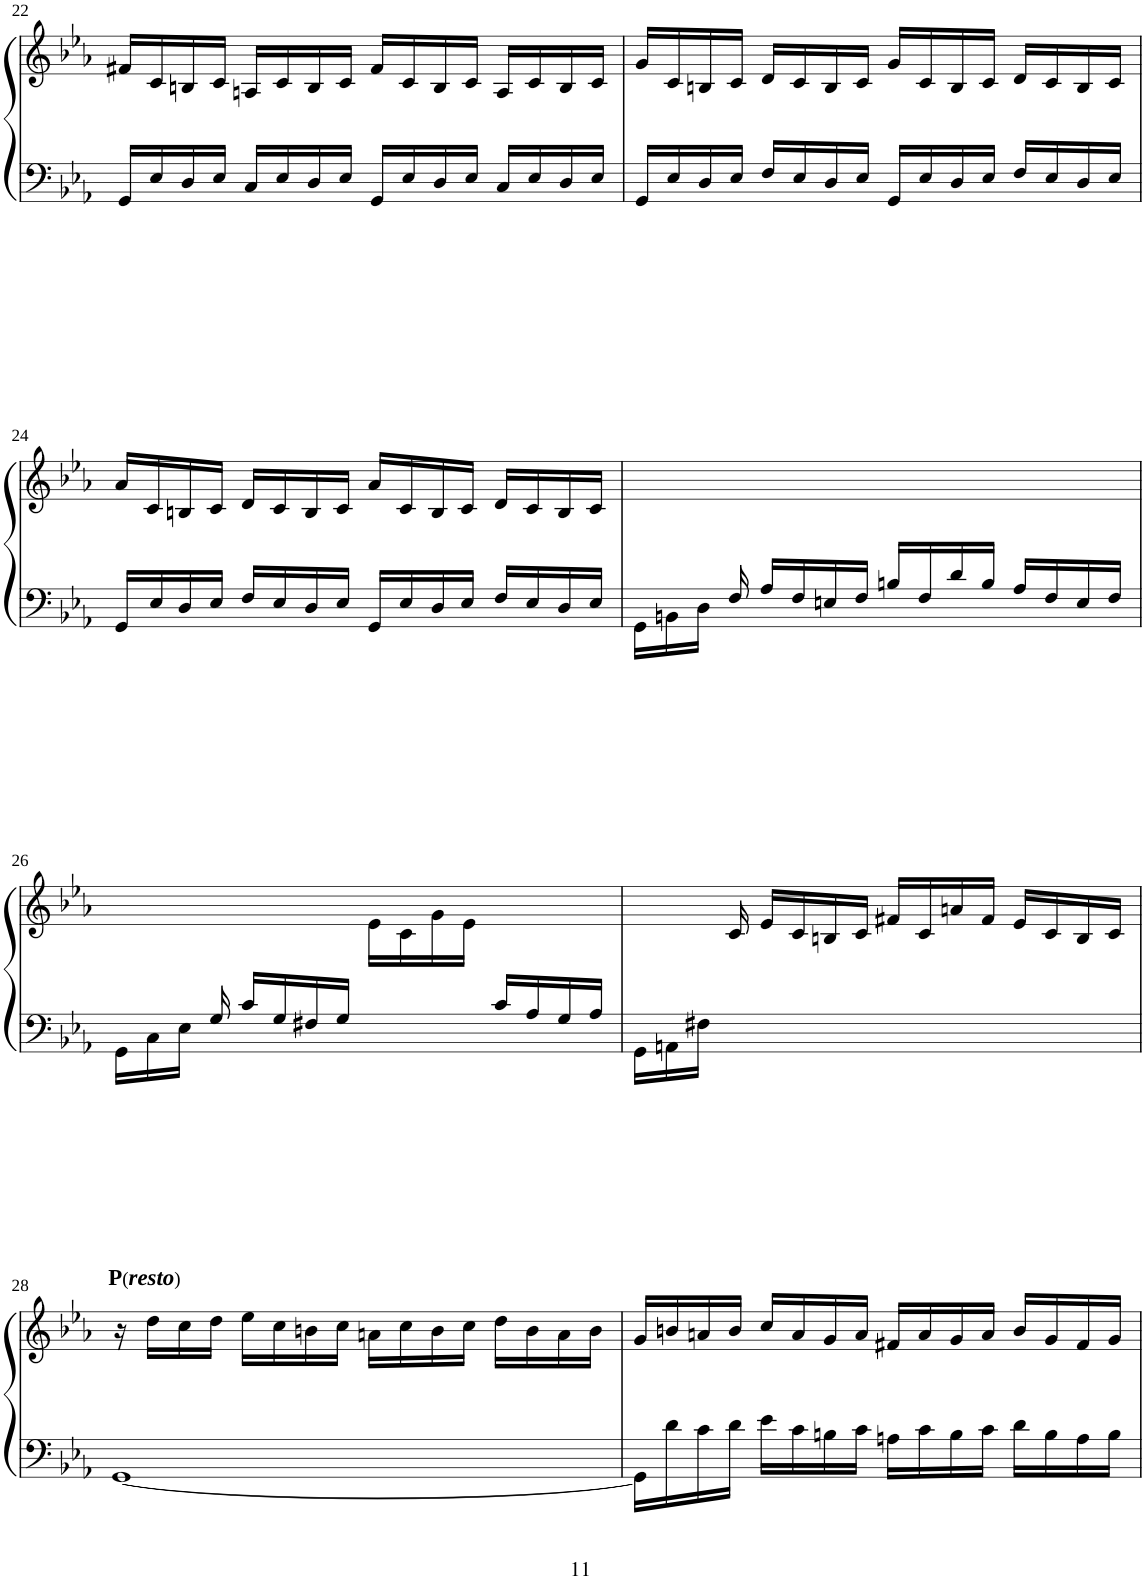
**kern	**kern
*part1	*part1
*staff2	*staff1
*I"Piano	*
*I'Pno	*
!!LO:PB:g=z
*clefF4	*clefG2
*k[b-e-a-]	*k[b-e-a-]
*M4/4	*M4/4
*met(c)	*met(c)
=22	=22
16GG/LL	16f#X/LL
16E-/	16c/
16D/	16Bn/
16E-/JJ	16c/JJ
16C/LL	16An/LL
16E-/	16c/
16D/	16B/
16E-/JJ	16c/JJ
16GG/LL	16f#/LL
16E-/	16c/
16D/	16B/
16E-/JJ	16c/JJ
16C/LL	16A/LL
16E-/	16c/
16D/	16B/
16E-/JJ	16c/JJ
=23	=23
16GG/LL	16g/LL
16E-/	16c/
16D/	16Bn/
16E-/JJ	16c/JJ
16F/LL	16d/LL
16E-/	16c/
16D/	16B/
16E-/JJ	16c/JJ
16GG/LL	16g/LL
16E-/	16c/
16D/	16B/
16E-/JJ	16c/JJ
16F/LL	16d/LL
16E-/	16c/
16D/	16B/
16E-/JJ	16c/JJ
!!LO:LB:g=z
=24	=24
16GG/LL	16a-/LL
16E-/	16c/
16D/	16Bn/
16E-/JJ	16c/JJ
16F/LL	16d/LL
16E-/	16c/
16D/	16B/
16E-/JJ	16c/JJ
16GG/LL	16a-/LL
16E-/	16c/
16D/	16B/
16E-/JJ	16c/JJ
16F/LL	16d/LL
16E-/	16c/
16D/	16B/
16E-/JJ	16c/JJ
=25	=25
16GG\LL	1ryy
16BBn\	.
16D\JJ	.
16F/	.
16A-/LL	.
16F/	.
16En/	.
16F/JJ	.
16Bn/LL	.
16F/	.
16d/	.
16B/JJ	.
16A-/LL	.
16F/	.
16E/	.
16F/JJ	.
!!LO:LB:g=z
=26	=26
*	*^
16GG\LL	1ryy	2ryy
16C\	.	.
16E-\JJ	.	.
16G/	.	.
16c/LL	.	.
16G/	.	.
16F#X/	.	.
16G/JJ	.	.
4ryy	.	16e-\LL
.	.	16c\
.	.	16g\
.	.	16e-\JJ
16c/LL	.	4ryy
16A-/	.	.
16G/	.	.
16A-/JJ	.	.
*	*v	*v
=27	=27
16GG\LL	8.ryy
16AAn\	.
16F#X\JJ	.
16ryy	16c/
4ryy	16e-/LL
.	16c/
.	16Bn/
.	16c/JJ
2ryy	16f#X/LL
.	16c/
.	16an/
.	16f#/JJ
.	16e-/LL
.	16c/
.	16B/
.	16c/JJ
!!LO:LB:g=z
=28	=28
!	!LO:TX:a:B:t=P
!	!LO:TX:a:t=(
!	!LO:TX:a:Bi:t=resto
!	!LO:TX:a:t=)
[<1GG	16r
.	16dd\LL
.	16cc\
.	16dd\JJ
.	16ee-\LL
.	16cc\
.	16bn\
.	16cc\JJ
.	16an\LL
.	16cc\
.	16b\
.	16cc\JJ
.	16dd\LL
.	16b\
.	16a\
.	16b\JJ
=29	=29
16GG\LL]	16g/LL
16d\	16bn/
16c\	16an/
16d\JJ	16b/JJ
16e-\LL	16cc/LL
16c\	16a/
16Bn\	16g/
16c\JJ	16a/JJ
16An\LL	16f#X/LL
16c\	16a/
16B\	16g/
16c\JJ	16a/JJ
16d\LL	16b/LL
16B\	16g/
16A\	16f#/
16B\JJ	16g/JJ
=	=
*-	*-
